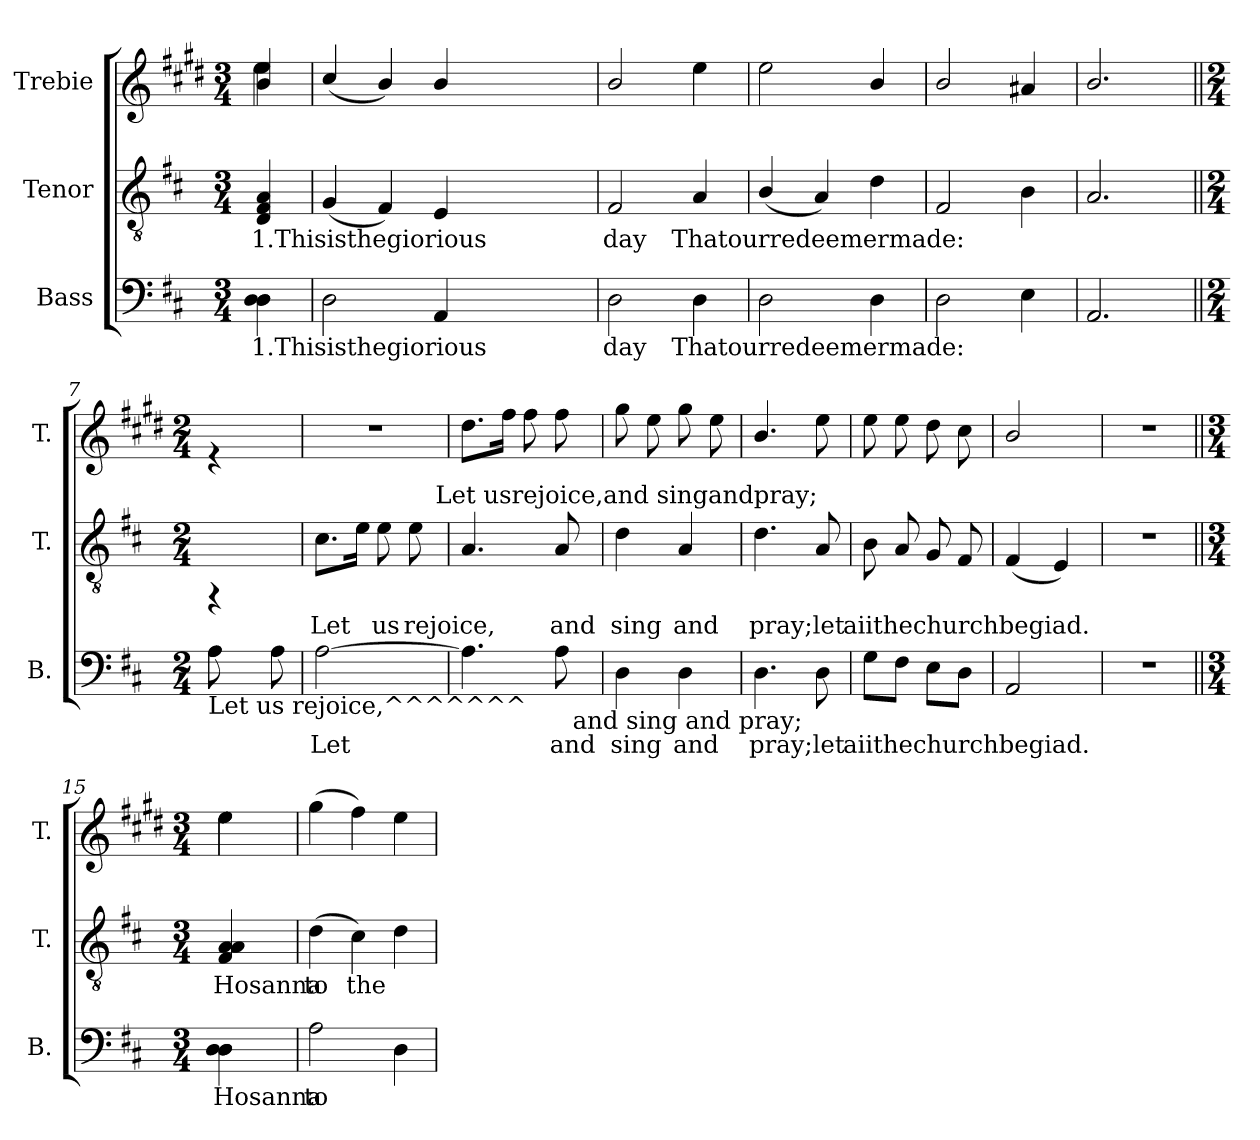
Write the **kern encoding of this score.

**kern	**text	**kern	**text	**kern
*part3	*part3	*part2	*part2	*part1
*staff3	*staff3	*staff2	*staff2	*staff1
*I"Bass	*	*I"Tenor	*	*I"Trebie
*I'B.	*	*I'T.	*	*I'T.
!!LO:PB:g=z
*stria5	*	*stria5	*	*stria5
*clefF4	*	*clefGv2	*	*clefG2
*	*	*	*	*ITrd1c2
*k[f#c#]	*	*k[f#c#]	*	*k[f#c#]
*D:	*	*D:	*	*D:
*M3/4	*	*M3/4	*	*M3/4
=1	=1	=1	=1	=1
!	!LO:LY:a	!	!LO:LY:b	!
*	*	*	*	*^
*	*	*	*	*	*^
4D\ 4D\ 4D\	1.Thisisthegiorious	4A/ 4F#/ 4D/	1.Thisisthegiorious	4a/	4dd\	4dd\
=2	=2	=2	=2	=2	=2	=2
!	!LO:LY:a	!	!LO:LY:b	!	!	!
*	*	*	*	*v	*v	*v
2D\	.	(<4G/	.	(<4b/
!	!	!	!LO:LY:b	!
.	.	4F#/)	.	4a/)
!	!LO:LY:a	!	!LO:LY:b	!
4AA/	.	4E/	.	4a/
=3	=3	=3	=3	=3
!	!LO:LY:a	!	!LO:LY:b	!
2D\	day	2F#/	day	2a/
!	!LO:LY:a	!	!LO:LY:b	!
4D<\	Thatourredeemermade:	4A/	Thatourredeemermade:	4dd\
=4	=4	=4	=4	=4
!	!LO:LY:a	!	!LO:LY:b	!
2D<\	.	(<4B/	.	2dd\
!	!	!	!LO:LY:b	!
.	.	4A/)	.	.
!	!LO:LY:a	!	!LO:LY:b	!
4D\	.	4d\	.	4a>/
=5	=5	=5	=5	=5
!	!LO:LY:a	!	!LO:LY:b	!
2D\	.	2F#/	.	2a/
!	!LO:LY:a	!	!LO:LY:b	!
4E\	.	4B\	.	4g#X/
=6	=6	=6	=6	=6
!	!LO:LY:a	!	!LO:LY:b	!
2.AA/	.	2.A/	.	2.a/
=7||	=7||	=7||	=7||	=7||
*M2/4	*	*M2/4	*	*M2/4
*^	*	*	*	*
!LO:TX:b:t=Let us rejoice,^^^^^^^	!	!	!	!	!
!	!	!LO:LY:a	!	!	!
4A\	8A\	.	4rEE	.	4re
.	4ryy	.	.	.	.
!	!	!LO:LY:a	!	!	!
8A\	.	.	8ryy	.	8ryy
*v	*v	*	*	*	*
=8	=8	=8	=8	=8
!	!LO:LY:a	!	!LO:LY:b	!
*	*	*^	*	*
[>2A\	Let	8.c#\L	4...ryy	Let	2r
!	!	!	!	!LO:LY:b	!
.	.	16e\J	.	.	.
!	!	!	!	!LO:LY:b	!
.	.	8e\	.	us	.
!	!	!	!	!LO:LY:b	!
.	.	8e\	.	rejoice,	.
!	!	!	!LO:TX:a:t=Let usrejoice,and singandpray;	!	!
.	.	.	32ryy	.	.
=9	=9	=9	=9	=9	=9
!	!LO:LY:a	!	!	!LO:LY:b	!
*^	*	*v	*v	*	*
4.A\]	4ryy	.	4.A/	.	8.cc#\L
.	.	.	.	.	16ee\J
.	8ryy	.	.	.	8ee\
!	!	!LO:LY:a	!	!LO:LY:b	!
8A\	32.ryy	and	8A/	and	8ee\
!	!LO:TX:b:t=and sing and pray;	!	!	!	!
.	16ryy	.	.	.	.
.	64ryy	.	.	.	.
=10	=10	=10	=10	=10	=10
!	!	!LO:LY:a	!	!LO:LY:b	!
*v	*v	*	*	*	*
4D\	sing	4d\	sing	8ff#>\
.	.	.	.	8dd\
!	!LO:LY:a	!	!LO:LY:b	!
4D\	and	4A/	and	8ff#\
.	.	.	.	8dd\
=11	=11	=11	=11	=11
!	!LO:LY:a	!	!LO:LY:b	!
4.D\	pray;let	4.d\	pray;let	4.a/
!	!LO:LY:a	!	!LO:LY:b	!
8D\	.	8A/	.	8dd\
=12	=12	=12	=12	=12
!	!LO:LY:a	!	!LO:LY:b	!
8G\L	aiithechurchbegiad.	8B\	aiithechurchbegiad.	8dd\
!	!LO:LY:a	!	!LO:LY:b	!
8F#\J	.	8A/	.	8dd\
!	!LO:LY:a	!	!LO:LY:b	!
8E\L	.	8G/	.	8cc#\
!	!LO:LY:a	!	!LO:LY:b	!
8D\J	.	8F#/	.	8b\
=13	=13	=13	=13	=13
!	!LO:LY:a	!	!LO:LY:b	!
2AA/	.	(<4F#/	.	2a/
!	!	!	!LO:LY:b	!
.	.	4E/)	.	.
=14	=14	=14	=14	=14
2r	.	2r	.	2r
=15||	=15||	=15||	=15||	=15||
*M3/4	*	*M3/4	*	*M3/4
!	!LO:LY:a	!	!LO:LY:b	!
*	*	*	*	*^
*	*	*	*	*	*^
4D\ 4D\ 4D\	Hosanna	4A/ 4F#/ 4A/	Hosanna	4dd\	4dd\	4dd\
=16	=16	=16	=16	=16	=16	=16
!	!LO:LY:a	!	!LO:LY:b	!	!	!
*	*	*	*	*v	*v	*v
2A\	to	(>4d\	to	(>4ff#\
!	!	!	!LO:LY:b	!
.	.	4c#\)	the	4ee\)
!	!LO:LY:a	!	!LO:LY:b	!
4D\	.	4d\	.	4dd\
=	=	=	=	=
*-	*-	*-	*-	*-
